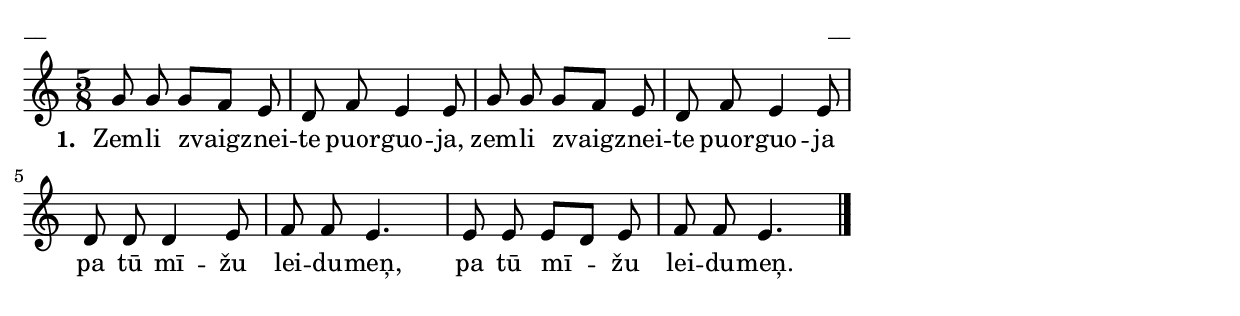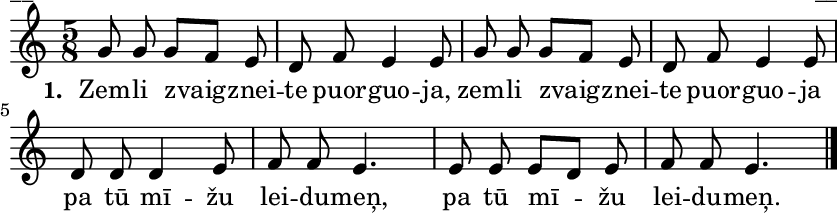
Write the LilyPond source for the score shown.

\version "2.13.18"
#(ly:set-option 'crop #t)
\paper {
line-width = 14\cm
left-margin = 0.4\cm
between-system-padding = 0.1\cm
between-system-space = 0.1\cm
}
% SBTZK, p.146
\layout {
indent = #0
ragged-last = ##f
}


voiceA = \relative c'' {
\clef "treble"
\key c \major
\time 5/8
g8 g g [f] e | d f e4 e8 | g g g [f] e | d f e4 e8 |
d d d4 e8 | f f e4. | e8 e e [d] e | f f e4. \bar"|."
}

lyricA = \lyricmode {
\set stanza = "1. "
Zem -- li zvaig -- znei -- te puor -- guo -- ja, zem -- li zvaig -- znei -- te puor -- guo -- ja
pa tū mī -- žu lei -- du -- meņ, pa tū mī -- žu lei -- du -- meņ.
}

fullScore = <<
%\new ChordNames { \chordsA }
\new Staff {
<<
\new Voice = "voiceA" { \oneVoice \autoBeamOff \voiceA }
\new Lyrics \lyricsto "voiceA"  \lyricA
%R\new Voice = "voiceB" { \voiceTwo \autoBeamOff \voiceB }
>>
}
>>



\score {
\fullScore
\header { piece = "__" opus = "__" }
}
\markup { \with-color #(x11-color 'white) \sans \smaller "__" }
\score {
\unfoldRepeats
\fullScore
\midi {
\context { \Staff \remove "Staff_performer" }
\context { \Voice \consists "Staff_performer" }
}
}


